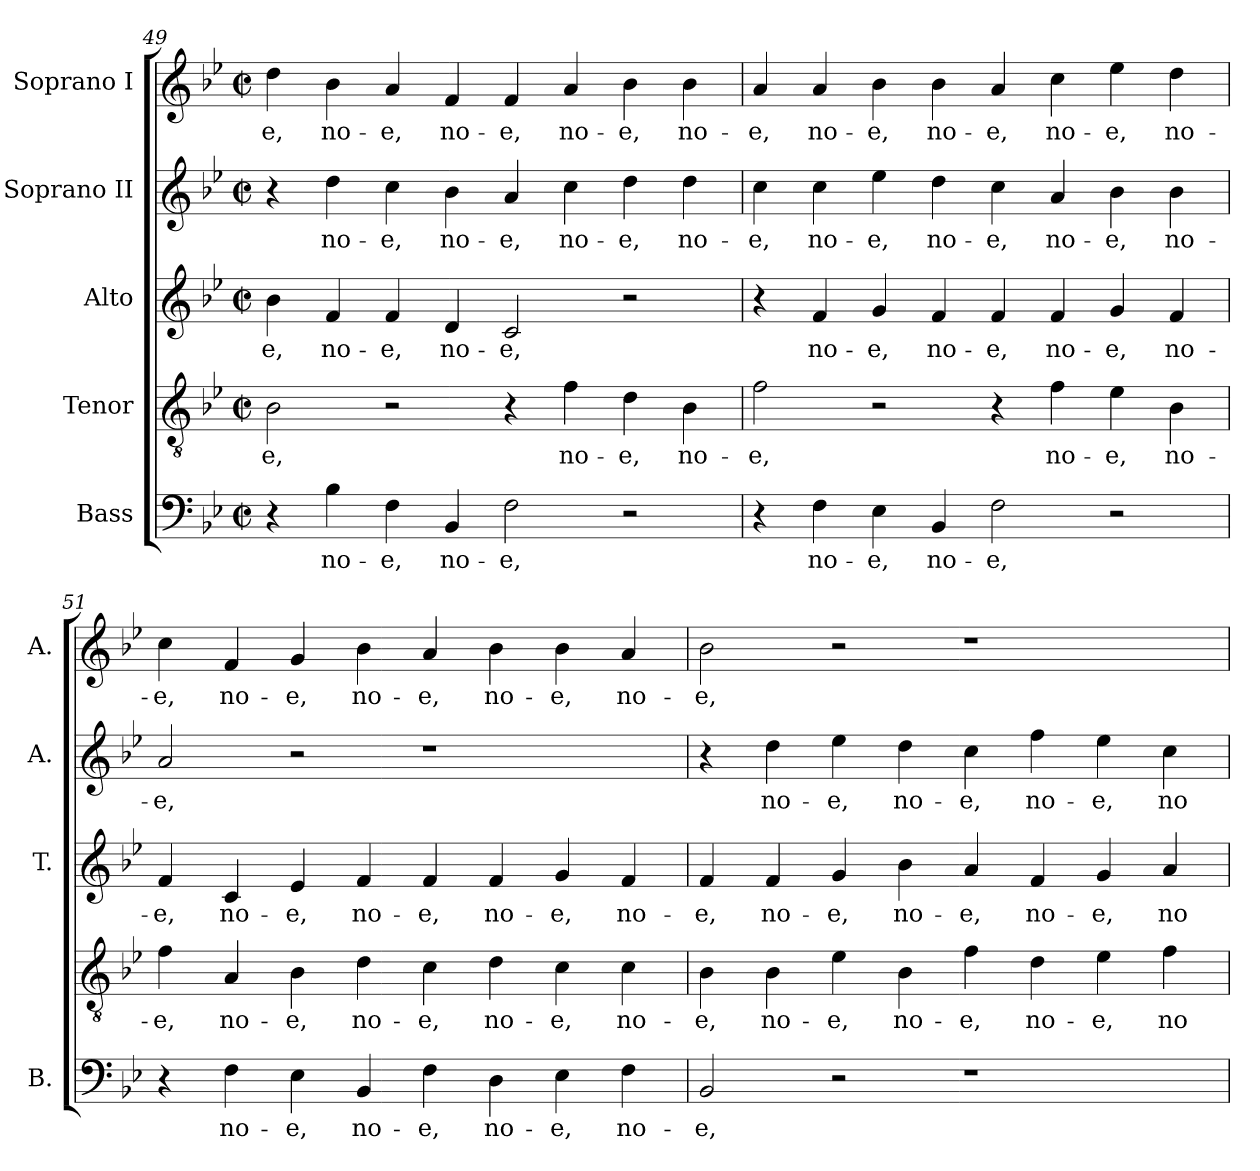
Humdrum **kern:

**kern	**text	**kern	**text	**kern	**text	**kern	**text	**kern	**text
*part5	*part5	*part4	*part4	*part3	*part3	*part2	*part2	*part1	*part1
*staff5	*staff5	*staff4	*staff4	*staff3	*staff3	*staff2	*staff2	*staff1	*staff1
*I"Bass	*	*I"Tenor	*	*I"Alto	*	*I"Soprano II	*	*I"Soprano I	*
*I'B.	*	*	*	*I'T.	*	*I'A.	*	*I'A.	*
*clefF4	*	*clefGv2	*	*clefG2	*	*clefG2	*	*clefG2	*
*	*	*ITrd7c12	*	*ITrd7c12	*	*	*	*	*
*k[b-e-]	*	*k[b-e-]	*	*k[b-e-]	*	*k[b-e-]	*	*k[b-e-]	*
*B-:	*	*B-:	*	*B-:	*	*B-:	*	*B-:	*
*M2/2	*	*M2/2	*	*M2/2	*	*M2/2	*	*M2/2	*
*met(c|)	*	*met(c|)	*	*met(c|)	*	*met(c|)	*	*met(c|)	*
=49	=49	=49	=49	=49	=49	=49	=49	=49	=49
!	!	!	!LO:LY:b:color=#000000	!	!	!	!	!	!
!	!	!	!	!	!LO:LY:b:color=#000000	!	!	!	!
!	!	!	!	!	!	!	!	!	!LO:LY:b:color=#000000
4r	.	2BB-i\	-e,	4B-i\	-e,	4r	.	4ddi\	-e,
!	!LO:LY:b:color=#000000	!	!	!	!	!	!	!	!
!	!	!	!	!	!LO:LY:b:color=#000000	!	!	!	!
!	!	!	!	!	!	!	!LO:LY:b:color=#000000	!	!
!	!	!	!	!	!	!	!	!	!LO:LY:b:color=#000000
4B-i\	no-	.	.	4Fi/	no-	4ddi\	no-	4b-i\	no-
!	!LO:LY:b:color=#000000	!	!	!	!	!	!	!	!
!	!	!	!	!	!LO:LY:b:color=#000000	!	!	!	!
!	!	!	!	!	!	!	!LO:LY:b:color=#000000	!	!
!	!	!	!	!	!	!	!	!	!LO:LY:b:color=#000000
4Fi\	-e,	2r	.	4Fi/	-e,	4cci\	-e,	4ai/	-e,
!	!LO:LY:b:color=#000000	!	!	!	!	!	!	!	!
!	!	!	!	!	!LO:LY:b:color=#000000	!	!	!	!
!	!	!	!	!	!	!	!LO:LY:b:color=#000000	!	!
!	!	!	!	!	!	!	!	!	!LO:LY:b:color=#000000
4BB-i/	no-	.	.	4Di/	no-	4b-i\	no-	4fi/	no-
!	!LO:LY:b:color=#000000	!	!	!	!	!	!	!	!
!	!	!	!	!	!LO:LY:b:color=#000000	!	!	!	!
!	!	!	!	!	!	!	!LO:LY:b:color=#000000	!	!
!	!	!	!	!	!	!	!	!	!LO:LY:b:color=#000000
2Fi\	-e,	4r	.	2Ci/	-e,	4ai/	-e,	4fi/	-e,
!	!	!	!LO:LY:b:color=#000000	!	!	!	!	!	!
!	!	!	!	!	!	!	!LO:LY:b:color=#000000	!	!
!	!	!	!	!	!	!	!	!	!LO:LY:b:color=#000000
.	.	4Fi\	no-	.	.	4cci\	no-	4ai/	no-
!	!	!	!LO:LY:b:color=#000000	!	!	!	!	!	!
!	!	!	!	!	!	!	!LO:LY:b:color=#000000	!	!
!	!	!	!	!	!	!	!	!	!LO:LY:b:color=#000000
2r	.	4Di\	-e,	2r	.	4ddi\	-e,	4b-i\	-e,
!	!	!	!LO:LY:b:color=#000000	!	!	!	!	!	!
!	!	!	!	!	!	!	!LO:LY:b:color=#000000	!	!
!	!	!	!	!	!	!	!	!	!LO:LY:b:color=#000000
.	.	4BB-i\	no-	.	.	4ddi\	no-	4b-i\	no-
=50	=50	=50	=50	=50	=50	=50	=50	=50	=50
!	!	!	!LO:LY:b:color=#000000	!	!	!	!	!	!
!	!	!	!	!	!	!	!LO:LY:b:color=#000000	!	!
!	!	!	!	!	!	!	!	!	!LO:LY:b:color=#000000
4r	.	2Fi\	-e,	4r	.	4cci\	-e,	4ai/	-e,
!	!LO:LY:b:color=#000000	!	!	!	!	!	!	!	!
!	!	!	!	!	!LO:LY:b:color=#000000	!	!	!	!
!	!	!	!	!	!	!	!LO:LY:b:color=#000000	!	!
!	!	!	!	!	!	!	!	!	!LO:LY:b:color=#000000
4Fi\	no-	.	.	4Fi/	no-	4cci\	no-	4ai/	no-
!	!LO:LY:b:color=#000000	!	!	!	!	!	!	!	!
!	!	!	!	!	!LO:LY:b:color=#000000	!	!	!	!
!	!	!	!	!	!	!	!LO:LY:b:color=#000000	!	!
!	!	!	!	!	!	!	!	!	!LO:LY:b:color=#000000
4E-i\	-e,	2r	.	4Gi/	-e,	4ee-i\	-e,	4b-i\	-e,
!	!LO:LY:b:color=#000000	!	!	!	!	!	!	!	!
!	!	!	!	!	!LO:LY:b:color=#000000	!	!	!	!
!	!	!	!	!	!	!	!LO:LY:b:color=#000000	!	!
!	!	!	!	!	!	!	!	!	!LO:LY:b:color=#000000
4BB-i/	no-	.	.	4Fi/	no-	4ddi\	no-	4b-i\	no-
!	!LO:LY:b:color=#000000	!	!	!	!	!	!	!	!
!	!	!	!	!	!LO:LY:b:color=#000000	!	!	!	!
!	!	!	!	!	!	!	!LO:LY:b:color=#000000	!	!
!	!	!	!	!	!	!	!	!	!LO:LY:b:color=#000000
2Fi\	-e,	4r	.	4Fi/	-e,	4cci\	-e,	4ai/	-e,
!	!	!	!LO:LY:b:color=#000000	!	!	!	!	!	!
!	!	!	!	!	!LO:LY:b:color=#000000	!	!	!	!
!	!	!	!	!	!	!	!LO:LY:b:color=#000000	!	!
!	!	!	!	!	!	!	!	!	!LO:LY:b:color=#000000
.	.	4Fi\	no-	4Fi/	no-	4ai/	no-	4cci\	no-
!	!	!	!LO:LY:b:color=#000000	!	!	!	!	!	!
!	!	!	!	!	!LO:LY:b:color=#000000	!	!	!	!
!	!	!	!	!	!	!	!LO:LY:b:color=#000000	!	!
!	!	!	!	!	!	!	!	!	!LO:LY:b:color=#000000
2r	.	4E-i\	-e,	4Gi/	-e,	4b-i\	-e,	4ee-i\	-e,
!	!	!	!LO:LY:b:color=#000000	!	!	!	!	!	!
!	!	!	!	!	!LO:LY:b:color=#000000	!	!	!	!
!	!	!	!	!	!	!	!LO:LY:b:color=#000000	!	!
!	!	!	!	!	!	!	!	!	!LO:LY:b:color=#000000
.	.	4BB-i\	no-	4Fi/	no-	4b-i\	no-	4ddi\	no-
!!LO:PB:g=z
=51	=51	=51	=51	=51	=51	=51	=51	=51	=51
!	!	!	!LO:LY:b:color=#000000	!	!	!	!	!	!
!	!	!	!	!	!LO:LY:b:color=#000000	!	!	!	!
!	!	!	!	!	!	!	!LO:LY:b:color=#000000	!	!
!	!	!	!	!	!	!	!	!	!LO:LY:b:color=#000000
4r	.	4Fi\	-e,	4Fi/	-e,	2ai/	-e,	4cci\	-e,
!	!LO:LY:b:color=#000000	!	!	!	!	!	!	!	!
!	!	!	!LO:LY:b:color=#000000	!	!	!	!	!	!
!	!	!	!	!	!LO:LY:b:color=#000000	!	!	!	!
!	!	!	!	!	!	!	!	!	!LO:LY:b:color=#000000
4Fi\	no-	4AAi/	no-	4Ci/	no-	.	.	4fi/	no-
!	!LO:LY:b:color=#000000	!	!	!	!	!	!	!	!
!	!	!	!LO:LY:b:color=#000000	!	!	!	!	!	!
!	!	!	!	!	!LO:LY:b:color=#000000	!	!	!	!
!	!	!	!	!	!	!	!	!	!LO:LY:b:color=#000000
4E-i\	-e,	4BB-i\	-e,	4E-i/	-e,	2r	.	4gi/	-e,
!	!LO:LY:b:color=#000000	!	!	!	!	!	!	!	!
!	!	!	!LO:LY:b:color=#000000	!	!	!	!	!	!
!	!	!	!	!	!LO:LY:b:color=#000000	!	!	!	!
!	!	!	!	!	!	!	!	!	!LO:LY:b:color=#000000
4BB-i/	no-	4Di\	no-	4Fi/	no-	.	.	4b-i\	no-
!	!LO:LY:b:color=#000000	!	!	!	!	!	!	!	!
!	!	!	!LO:LY:b:color=#000000	!	!	!	!	!	!
!	!	!	!	!	!LO:LY:b:color=#000000	!	!	!	!
!	!	!	!	!	!	!	!	!	!LO:LY:b:color=#000000
4Fi\	-e,	4Ci\	-e,	4Fi/	-e,	1r	.	4ai/	-e,
!	!LO:LY:b:color=#000000	!	!	!	!	!	!	!	!
!	!	!	!LO:LY:b:color=#000000	!	!	!	!	!	!
!	!	!	!	!	!LO:LY:b:color=#000000	!	!	!	!
!	!	!	!	!	!	!	!	!	!LO:LY:b:color=#000000
4Di\	no-	4Di\	no-	4Fi/	no-	.	.	4b-i\	no-
!	!LO:LY:b:color=#000000	!	!	!	!	!	!	!	!
!	!	!	!LO:LY:b:color=#000000	!	!	!	!	!	!
!	!	!	!	!	!LO:LY:b:color=#000000	!	!	!	!
!	!	!	!	!	!	!	!	!	!LO:LY:b:color=#000000
4E-i\	-e,	4Ci\	-e,	4Gi/	-e,	.	.	4b-i\	-e,
!	!LO:LY:b:color=#000000	!	!	!	!	!	!	!	!
!	!	!	!LO:LY:b:color=#000000	!	!	!	!	!	!
!	!	!	!	!	!LO:LY:b:color=#000000	!	!	!	!
!	!	!	!	!	!	!	!	!	!LO:LY:b:color=#000000
4Fi\	no-	4Ci\	no-	4Fi/	no-	.	.	4ai/	no-
=52	=52	=52	=52	=52	=52	=52	=52	=52	=52
!	!LO:LY:b:color=#000000	!	!	!	!	!	!	!	!
!	!	!	!LO:LY:b:color=#000000	!	!	!	!	!	!
!	!	!	!	!	!LO:LY:b:color=#000000	!	!	!	!
!	!	!	!	!	!	!	!	!	!LO:LY:b:color=#000000
2BB-i/	-e,	4BB-i\	-e,	4Fi/	-e,	4r	.	2b-i\	-e,
!	!	!	!LO:LY:b:color=#000000	!	!	!	!	!	!
!	!	!	!	!	!LO:LY:b:color=#000000	!	!	!	!
!	!	!	!	!	!	!	!LO:LY:b:color=#000000	!	!
.	.	4BB-i\	no-	4Fi/	no-	4ddi\	no-	.	.
!	!	!	!LO:LY:b:color=#000000	!	!	!	!	!	!
!	!	!	!	!	!LO:LY:b:color=#000000	!	!	!	!
!	!	!	!	!	!	!	!LO:LY:b:color=#000000	!	!
2r	.	4E-i\	-e,	4Gi/	-e,	4ee-i\	-e,	2r	.
!	!	!	!LO:LY:b:color=#000000	!	!	!	!	!	!
!	!	!	!	!	!LO:LY:b:color=#000000	!	!	!	!
!	!	!	!	!	!	!	!LO:LY:b:color=#000000	!	!
.	.	4BB-i\	no-	4B-i\	no-	4ddi\	no-	.	.
!	!	!	!LO:LY:b:color=#000000	!	!	!	!	!	!
!	!	!	!	!	!LO:LY:b:color=#000000	!	!	!	!
!	!	!	!	!	!	!	!LO:LY:b:color=#000000	!	!
1r	.	4Fi\	-e,	4Ai/	-e,	4cci\	-e,	1r	.
!	!	!	!LO:LY:b:color=#000000	!	!	!	!	!	!
!	!	!	!	!	!LO:LY:b:color=#000000	!	!	!	!
!	!	!	!	!	!	!	!LO:LY:b:color=#000000	!	!
.	.	4Di\	no-	4Fi/	no-	4ffi\	no-	.	.
!	!	!	!LO:LY:b:color=#000000	!	!	!	!	!	!
!	!	!	!	!	!LO:LY:b:color=#000000	!	!	!	!
!	!	!	!	!	!	!	!LO:LY:b:color=#000000	!	!
.	.	4E-i\	-e,	4Gi/	-e,	4ee-i\	-e,	.	.
!	!	!	!LO:LY:b:color=#000000	!	!	!	!	!	!
!	!	!	!	!	!LO:LY:b:color=#000000	!	!	!	!
!	!	!	!	!	!	!	!LO:LY:b:color=#000000	!	!
.	.	4Fi\	no-	4Ai/	no-	4cci\	no-	.	.
=	=	=	=	=	=	=	=	=	=
*-	*-	*-	*-	*-	*-	*-	*-	*-	*-
